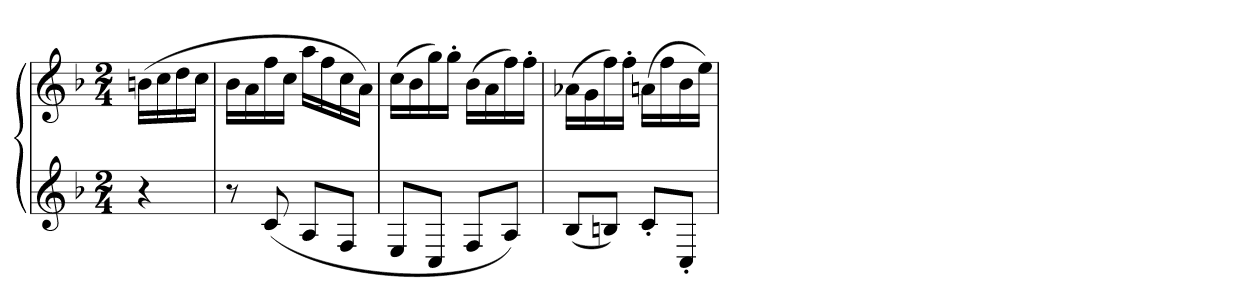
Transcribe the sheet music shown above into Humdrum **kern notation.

**kern	**kern
*part1	*part1
*staff2	*staff1
*clefG2	*clefG2
*k[b-]	*k[b-]
*F:	*F:
*M2/4	*M2/4
=	=
4r	(16bnLL
.	16cc
.	16dd
.	16ccJJ
=	=
8r	16b-LL
.	16a
(8c	16ff
.	16ccJJ
8AL	16aaLL
.	16ff
8FJ	16cc
.	16aJJ)
=	=
8EL	(16ccLL
.	16b-
8CJ	16gg)
.	16gg'JJ
8FL	(16b-LL
.	16a
8AJ)	16ff)
.	16ff'JJ
=	=
(8B-L	(16a-XLL
.	16g
8BnJ)	16ff)
.	16ff'JJ
8c'L	(16anLL
.	16ff
8C'J	16b-
.	16eeJJ)
=	=
*-	*-
